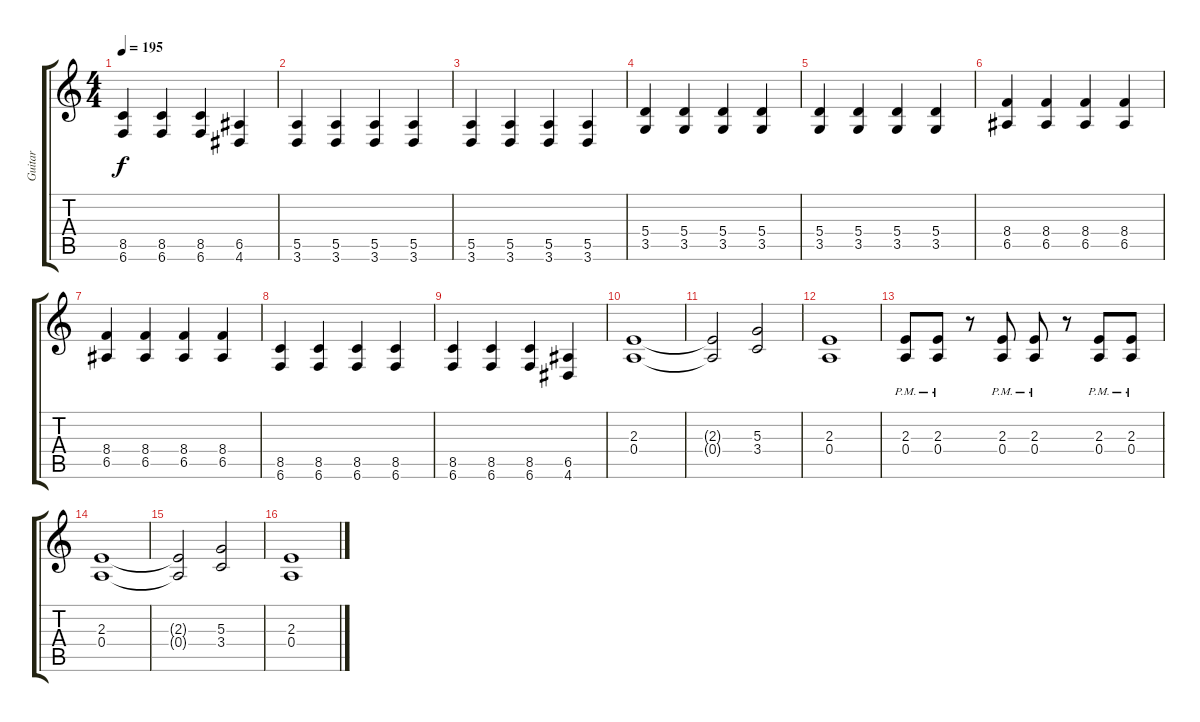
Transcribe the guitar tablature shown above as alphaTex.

\track ("Guitar" "Guitar") {instrument overdrivenguitar}
\staff {score tabs}
\tuning (B3 Gb3 D3 A2 E2 B1) {hide}
\ts (4 4)
\tempo 195
\clef g2
\ks c
(8.5 6.6).4{dy f} (8.5 6.6).4 (8.5 6.6).4 (6.5 4.6).4 |
(5.5 3.6).4 (5.5 3.6).4 (5.5 3.6).4 (5.5 3.6).4 |
(5.5 3.6).4 (5.5 3.6).4 (5.5 3.6).4 (5.5 3.6).4 |
(5.4 3.5).4 (5.4 3.5).4 (5.4 3.5).4 (5.4 3.5).4 |
(5.4 3.5).4 (5.4 3.5).4 (5.4 3.5).4 (5.4 3.5).4 |
(8.4 6.5).4 (8.4 6.5).4 (8.4 6.5).4 (8.4 6.5).4 |
(8.4 6.5).4 (8.4 6.5).4 (8.4 6.5).4 (8.4 6.5).4 |
(8.5 6.6).4 (8.5 6.6).4 (8.5 6.6).4 (8.5 6.6).4 |
(8.5 6.6).4 (8.5 6.6).4 (8.5 6.6).4 (6.5 4.6).4 |
(2.3 0.4).1 |
(2.3{t} 0.4{t}).2 (5.3 3.4).2 |
(2.3 0.4).1 |
(2.3{pm} 0.4{pm}).8 (2.3{pm} 0.4{pm}).8 r.8 (2.3{pm} 0.4{pm}).8 (2.3{pm} 0.4{pm}).8 r.8 (2.3{pm} 0.4{pm}).8 (2.3{pm} 0.4{pm}).8 |
(2.3 0.4).1 |
(2.3{t} 0.4{t}).2 (5.3 3.4).2 |
(2.3 0.4).1
